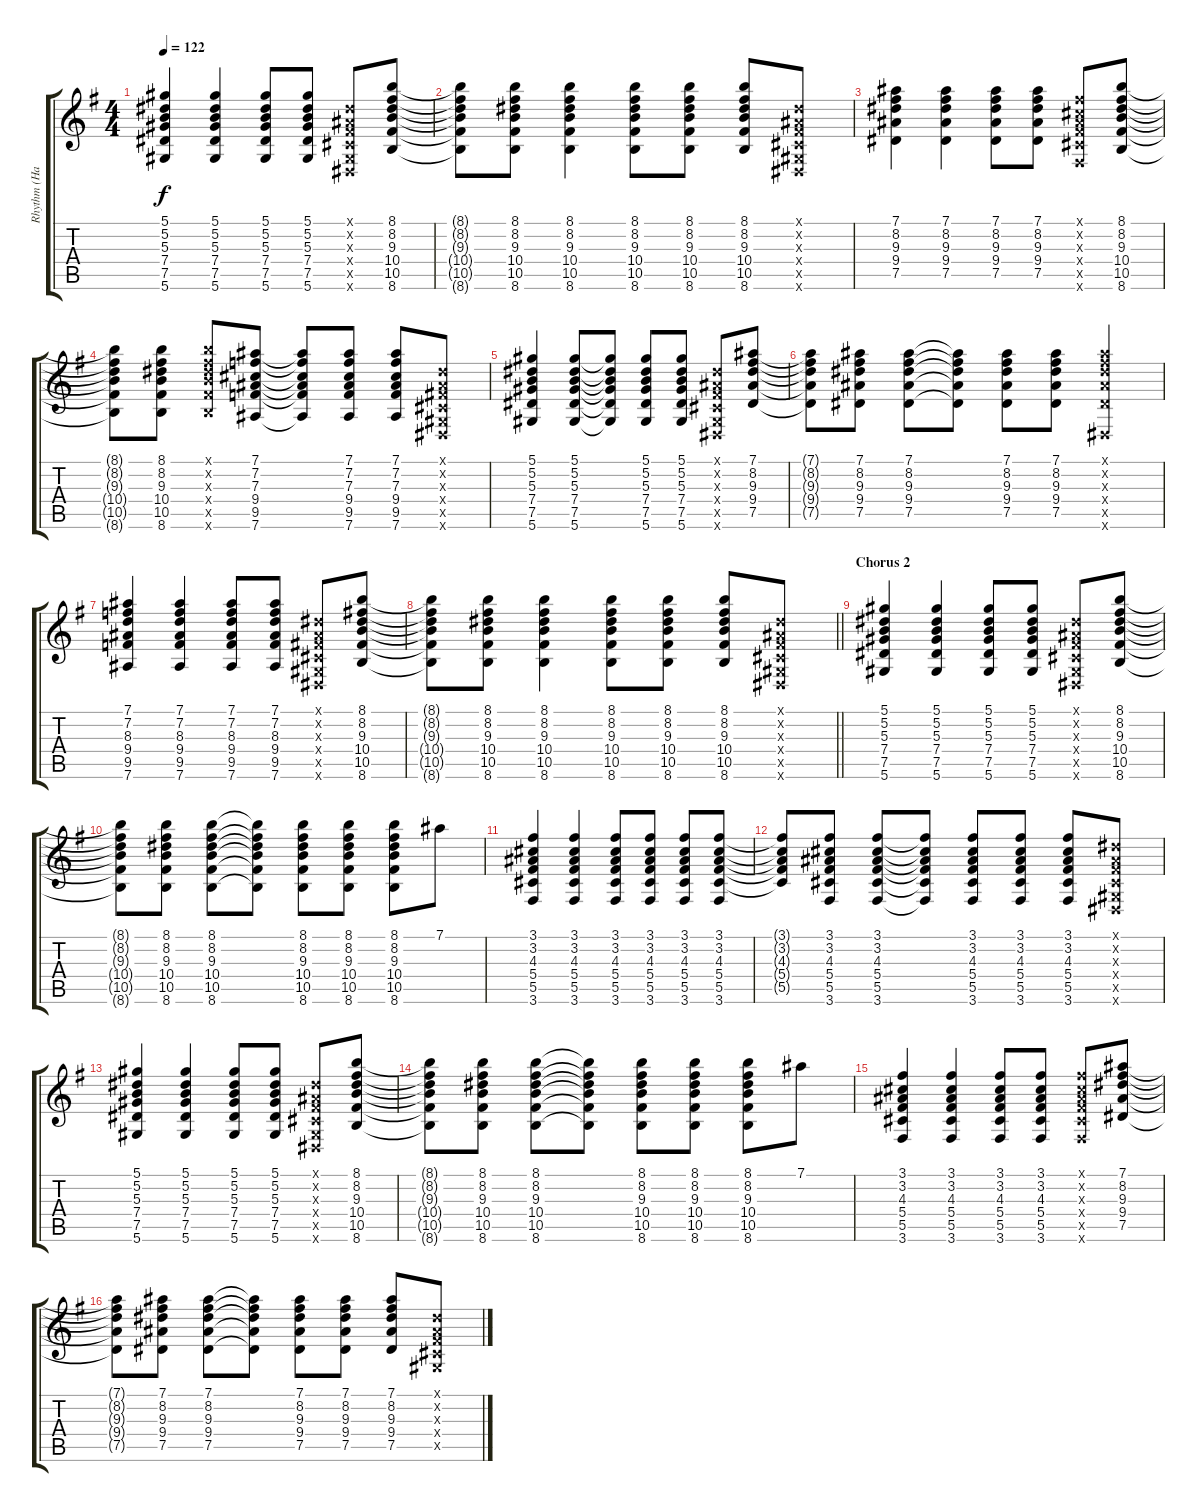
\track ("Rhythm (Half Down)" "Rhythm (Ha") {instrument acousticguitarsteel}
\staff {score tabs}
\tuning (Eb4 Bb3 Gb3 Db3 Ab2 Eb2) {hide}
\ts (4 4)
\tempo 122
\clef g2
\ks eminor
(5.1 5.2 5.3 7.4 7.5 5.6).4{dy f} (5.1 5.2 5.3 7.4 7.5 5.6).4 (5.1 5.2 5.3 7.4 7.5 5.6).8 (5.1 5.2 5.3 7.4 7.5 5.6).8 (0.1{x} 0.2{x} 0.3{x} 0.4{x} 0.5{x} 0.6{x}).8 (8.1 8.2 9.3 10.4 10.5 8.6).8 |
(8.1{t} 8.2{t} 9.3{t} 10.4{t} 10.5{t} 8.6{t}).8 (8.1 8.2 9.3 10.4 10.5 8.6).8 (8.1 8.2 9.3 10.4 10.5 8.6).4 (8.1 8.2 9.3 10.4 10.5 8.6).8 (8.1 8.2 9.3 10.4 10.5 8.6).8 (8.1 8.2 9.3 10.4 10.5 8.6).8 (0.1{x} 0.2{x} 0.3{x} 0.4{x} 0.5{x} 0.6{x}).8 |
(7.1 8.2 9.3 9.4 7.5).4 (7.1 8.2 9.3 9.4 7.5).4 (7.1 8.2 9.3 9.4 7.5).8 (7.1 8.2 9.3 9.4 7.5).8 (3.1{x} 3.2{x} 4.3{x} 5.4{x} 5.5{x} 3.6{x}).8 (8.1 8.2 9.3 10.4 10.5 8.6).8 |
(8.1{t} 8.2{t} 9.3{t} 10.4{t} 10.5{t} 8.6{t}).8 (8.1 8.2 9.3 10.4 10.5 8.6).8 (8.1{x} 8.2{x} 9.3{x} 10.4{x} 10.5{x} 8.6{x}).8 (7.1 7.2 7.3 9.4 9.5 7.6).8 (7.1{t} 7.2{t} 7.3{t} 9.4{t} 9.5{t} 7.6{t}).8 (7.1 7.2 7.3 9.4 9.5 7.6).8 (7.1 7.2 7.3 9.4 9.5 7.6).8 (0.1{x} 0.2{x} 0.3{x} 0.4{x} 0.5{x} 0.6{x}).8 |
(5.1 5.2 5.3 7.4 7.5 5.6).4 (5.1 5.2 5.3 7.4 7.5 5.6).8 (5.1{t} 5.2{t} 5.3{t} 7.4{t} 7.5{t} 5.6{t}).8 (5.1 5.2 5.3 7.4 7.5 5.6).8 (5.1 5.2 5.3 7.4 7.5 5.6).8 (0.1{x} 0.2{x} 0.3{x} 0.4{x} 0.5{x} 0.6{x}).8 (7.1 8.2 9.3 9.4 7.5).8 |
(7.1{t} 8.2{t} 9.3{t} 9.4{t} 7.5{t}).8 (7.1 8.2 9.3 9.4 7.5).8 (7.1 8.2 9.3 9.4 7.5).8 (7.1{t} 8.2{t} 9.3{t} 9.4{t} 7.5{t}).8 (7.1 8.2 9.3 9.4 7.5).8 (7.1 8.2 9.3 9.4 7.5).8 (7.1{x} 8.2{x} 9.3{x} 9.4{x} 7.5{x} 0.6{x}).4 |
(7.1 7.2 8.3 9.4 9.5 7.6).4 (7.1 7.2 8.3 9.4 9.5 7.6).4 (7.1 7.2 8.3 9.4 9.5 7.6).8 (7.1 7.2 8.3 9.4 9.5 7.6).8 (0.1{x} 0.2{x} 0.3{x} 0.4{x} 0.5{x} 0.6{x}).8 (8.1 8.2 9.3 10.4 10.5 8.6).8 |
\barLineRight lightlight
(8.1{t} 8.2{t} 9.3{t} 10.4{t} 10.5{t} 8.6{t}).8 (8.1 8.2 9.3 10.4 10.5 8.6).8 (8.1 8.2 9.3 10.4 10.5 8.6).4 (8.1 8.2 9.3 10.4 10.5 8.6).8 (8.1 8.2 9.3 10.4 10.5 8.6).8 (8.1 8.2 9.3 10.4 10.5 8.6).8 (0.1{x} 0.2{x} 0.3{x} 0.4{x} 0.5{x} 0.6{x}).8 |
\section ("" "Chorus 2")
(5.1 5.2 5.3 7.4 7.5 5.6).4 (5.1 5.2 5.3 7.4 7.5 5.6).4 (5.1 5.2 5.3 7.4 7.5 5.6).8 (5.1 5.2 5.3 7.4 7.5 5.6).8 (0.1{x} 0.2{x} 0.3{x} 0.4{x} 0.5{x} 0.6{x}).8 (8.1 8.2 9.3 10.4 10.5 8.6).8 |
(8.1{t} 8.2{t} 9.3{t} 10.4{t} 10.5{t} 8.6{t}).8 (8.1 8.2 9.3 10.4 10.5 8.6).8 (8.1 8.2 9.3 10.4 10.5 8.6).8 (8.1{t} 8.2{t} 9.3{t} 10.4{t} 10.5{t} 8.6{t}).8 (8.1 8.2 9.3 10.4 10.5 8.6).8 (8.1 8.2 9.3 10.4 10.5 8.6).8 (8.1 8.2 9.3 10.4 10.5 8.6).8 7.1.8 |
(3.1 3.2 4.3 5.4 5.5 3.6).4 (3.1 3.2 4.3 5.4 5.5 3.6).4 (3.1 3.2 4.3 5.4 5.5 3.6).8 (3.1 3.2 4.3 5.4 5.5 3.6).8 (3.1 3.2 4.3 5.4 5.5 3.6).8 (3.1 3.2 4.3 5.4 5.5 3.6).8 |
(3.1{t} 3.2{t} 4.3{t} 5.4{t} 5.5{t}).8 (3.1 3.2 4.3 5.4 5.5 3.6).8 (3.1 3.2 4.3 5.4 5.5 3.6).8 (3.1{t} 3.2{t} 4.3{t} 5.4{t} 5.5{t} 3.6{t}).8 (3.1 3.2 4.3 5.4 5.5 3.6).8 (3.1 3.2 4.3 5.4 5.5 3.6).8 (3.1 3.2 4.3 5.4 5.5 3.6).8 (0.1{x} 0.2{x} 0.3{x} 0.4{x} 0.5{x} 0.6{x}).8 |
(5.1 5.2 5.3 7.4 7.5 5.6).4 (5.1 5.2 5.3 7.4 7.5 5.6).4 (5.1 5.2 5.3 7.4 7.5 5.6).8 (5.1 5.2 5.3 7.4 7.5 5.6).8 (0.1{x} 0.2{x} 0.3{x} 0.4{x} 0.5{x} 0.6{x}).8 (8.1 8.2 9.3 10.4 10.5 8.6).8 |
(8.1{t} 8.2{t} 9.3{t} 10.4{t} 10.5{t} 8.6{t}).8 (8.1 8.2 9.3 10.4 10.5 8.6).8 (8.1 8.2 9.3 10.4 10.5 8.6).8 (8.1{t} 8.2{t} 9.3{t} 10.4{t} 10.5{t} 8.6{t}).8 (8.1 8.2 9.3 10.4 10.5 8.6).8 (8.1 8.2 9.3 10.4 10.5 8.6).8 (8.1 8.2 9.3 10.4 10.5 8.6).8 7.1.8 |
(3.1 3.2 4.3 5.4 5.5 3.6).4 (3.1 3.2 4.3 5.4 5.5 3.6).4 (3.1 3.2 4.3 5.4 5.5 3.6).8 (3.1 3.2 4.3 5.4 5.5 3.6).8 (3.1{x} 3.2{x} 4.3{x} 5.4{x} 5.5{x} 3.6{x}).8 (7.1 8.2 9.3 9.4 7.5).8 |
(7.1{t} 8.2{t} 9.3{t} 9.4{t} 7.5{t}).8 (7.1 8.2 9.3 9.4 7.5).8 (7.1 8.2 9.3 9.4 7.5).8 (7.1{t} 8.2{t} 9.3{t} 9.4{t} 7.5{t}).8 (7.1 8.2 9.3 9.4 7.5).8 (7.1 8.2 9.3 9.4 7.5).8 (7.1 8.2 9.3 9.4 7.5).8 (0.1{x} 0.2{x} 0.3{x} 0.4{x} 0.5{x}).8
